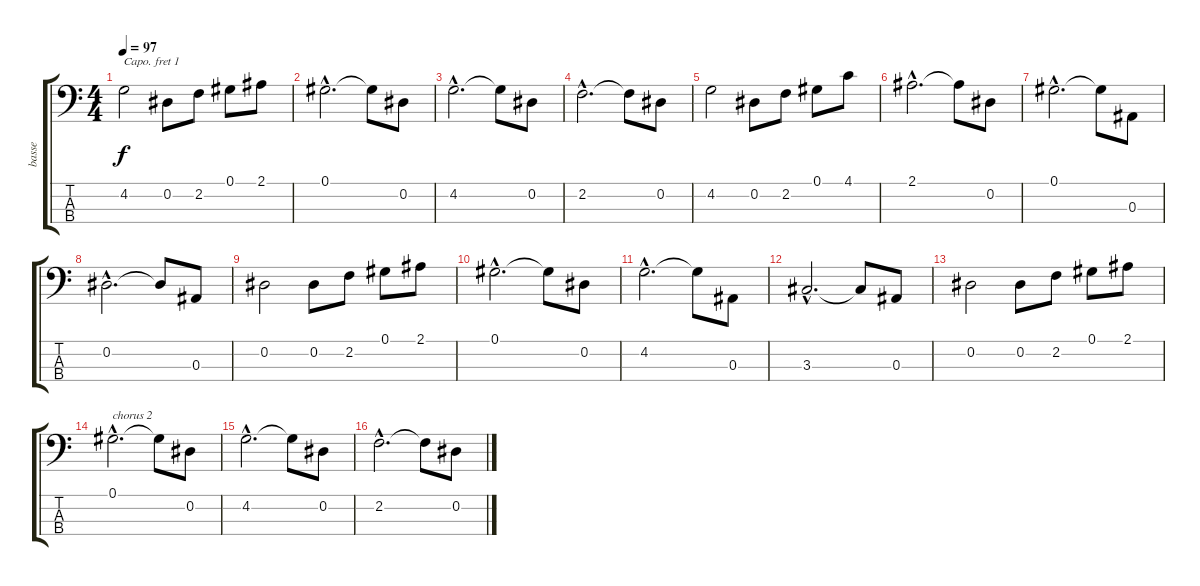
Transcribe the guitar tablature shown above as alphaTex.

\track ("basse" "basse") {instrument acousticbass}
\staff {score tabs}
\capo 1
\tuning (G2 D2 A1 E1) {hide}
\ts (4 4)
\tempo 97
\clef f4
\ks c
4.2.2{dy f} 0.2.8 2.2.8 0.1.8 2.1.8 |
0.1{hac}.2{d} 0.1{t}.8 0.2.8 |
4.2{hac}.2{d} 4.2{t}.8 0.2.8 |
2.2{hac}.2{d} 2.2{t}.8 0.2.8 |
4.2.2 0.2.8 2.2.8 0.1.8 4.1.8 |
2.1{hac}.2{d} 2.1{t}.8 0.2.8 |
0.1{hac}.2{d} 0.1{t}.8 0.3.8 |
0.2{hac}.2{d} 0.2{t}.8 0.3.8 |
0.2.2 0.2.8 2.2.8 0.1.8 2.1.8 |
0.1{hac}.2{d} 0.1{t}.8 0.2.8 |
4.2{hac}.2{d} 4.2{t}.8 0.3.8 |
3.3{hac}.2{d} 3.3{t}.8 0.3.8 |
0.2.2 0.2.8 2.2.8 0.1.8 2.1.8 |
0.1{hac}.2{d txt "chorus 2"} 0.1{t}.8 0.2.8 |
4.2{hac}.2{d} 4.2{t}.8 0.2.8 |
2.2{hac}.2{d} 2.2{t}.8 0.2.8
